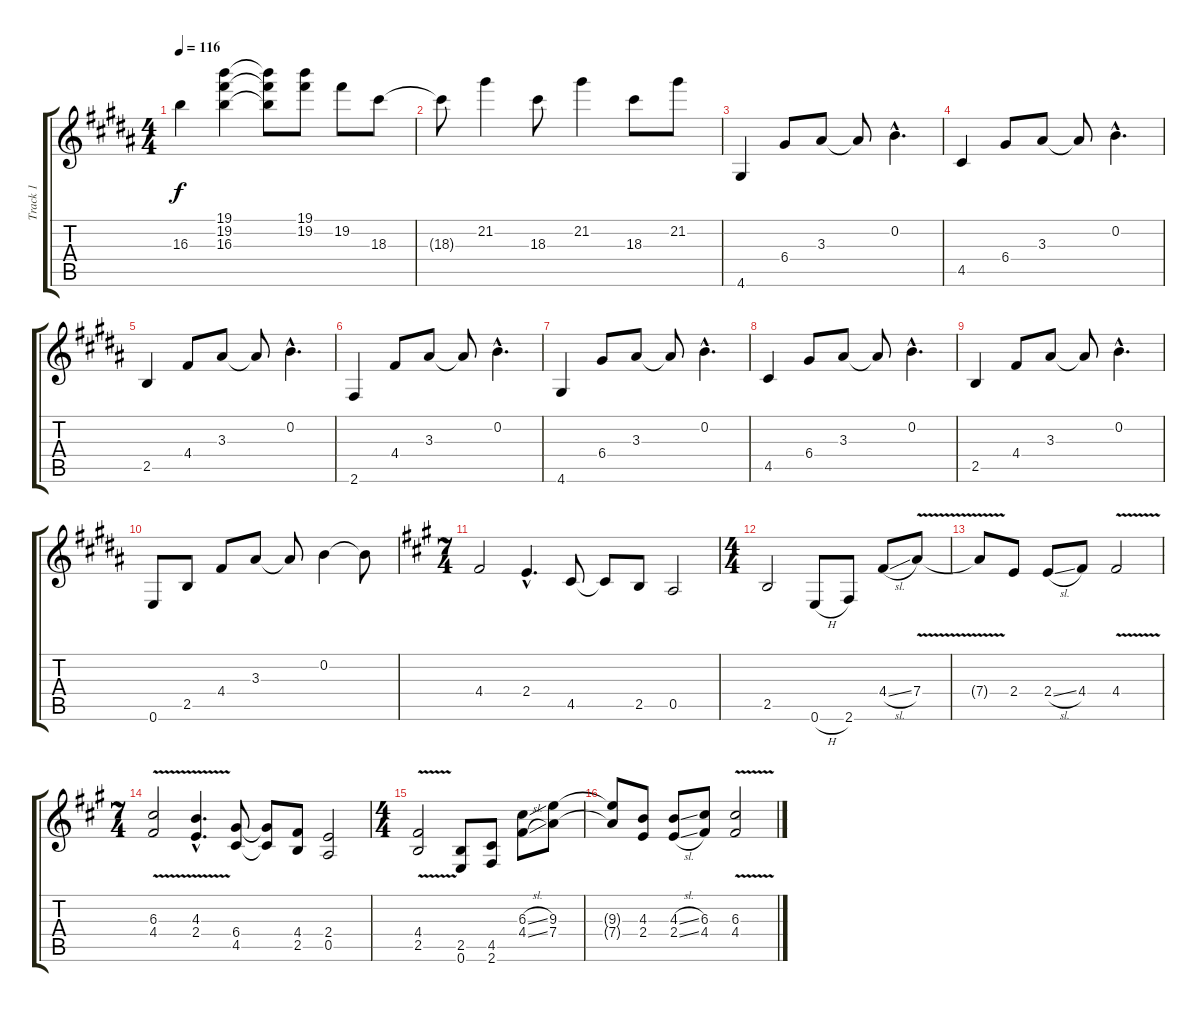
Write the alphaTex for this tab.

\track ("Track 1" "Track 1") {instrument electricguitarclean}
\staff {score tabs}
\tuning (E4 B3 G3 D3 A2 E2) {hide}
\ts (4 4)
\tempo 116
\clef g2
\ks b
16.3.4{dy f} (19.1 19.2 16.3).4 (19.1{t} 19.2{t} 16.3{t}).8 (19.1 19.2).8 19.2.8 18.3.8 |
18.3{t}.8 21.2.4 18.3.8 21.2.4 18.3.8 21.2.8 |
4.6.4 6.4.8 3.3.8 3.3{t}.8 0.2{hac}.4{d} |
4.5.4 6.4.8 3.3.8 3.3{t}.8 0.2{hac}.4{d} |
2.5.4 4.4.8 3.3.8 3.3{t}.8 0.2{hac}.4{d} |
2.6.4 4.4.8 3.3.8 3.3{t}.8 0.2{hac}.4{d} |
4.6.4 6.4.8 3.3.8 3.3{t}.8 0.2{hac}.4{d} |
4.5.4 6.4.8 3.3.8 3.3{t}.8 0.2{hac}.4{d} |
2.5.4 4.4.8 3.3.8 3.3{t}.8 0.2{hac}.4{d} |
0.6.8 2.5.8 4.4.8 3.3.8 3.3{t}.8 0.2.4 0.2{t}.8 |
\ts (7 4)
\ks a
4.4.2{instrument overdrivenguitar} 2.4{hac}.4{d} 4.5.8 4.5{t}.8 2.5.8 0.5.2 |
\ts (4 4)
2.5.2 0.6{h}.8 2.6.8 4.4{sl}.8 7.4{v}.8 |
7.4{t}.8 2.4.8 2.4{sl}.8 4.4.8 4.4{v}.2 |
\ts (7 4)
(6.3 4.4{v}).2 (4.3{v hac} 2.4{hac}).4{d} (6.4 4.5).8 (6.4{t} 4.5{t}).8 (4.4 2.5).8 (2.4 0.5).2 |
\ts (4 4)
(4.4{v} 2.5).2 (2.5 0.6).8 (4.5 2.6).8 (6.3{sl} 4.4{sl}).8 (9.3 7.4).8 |
(9.3{t} 7.4{t}).8 (4.3 2.4).8 (4.3{sl} 2.4{sl}).8 (6.3 4.4).8 (6.3 4.4{v}).2
